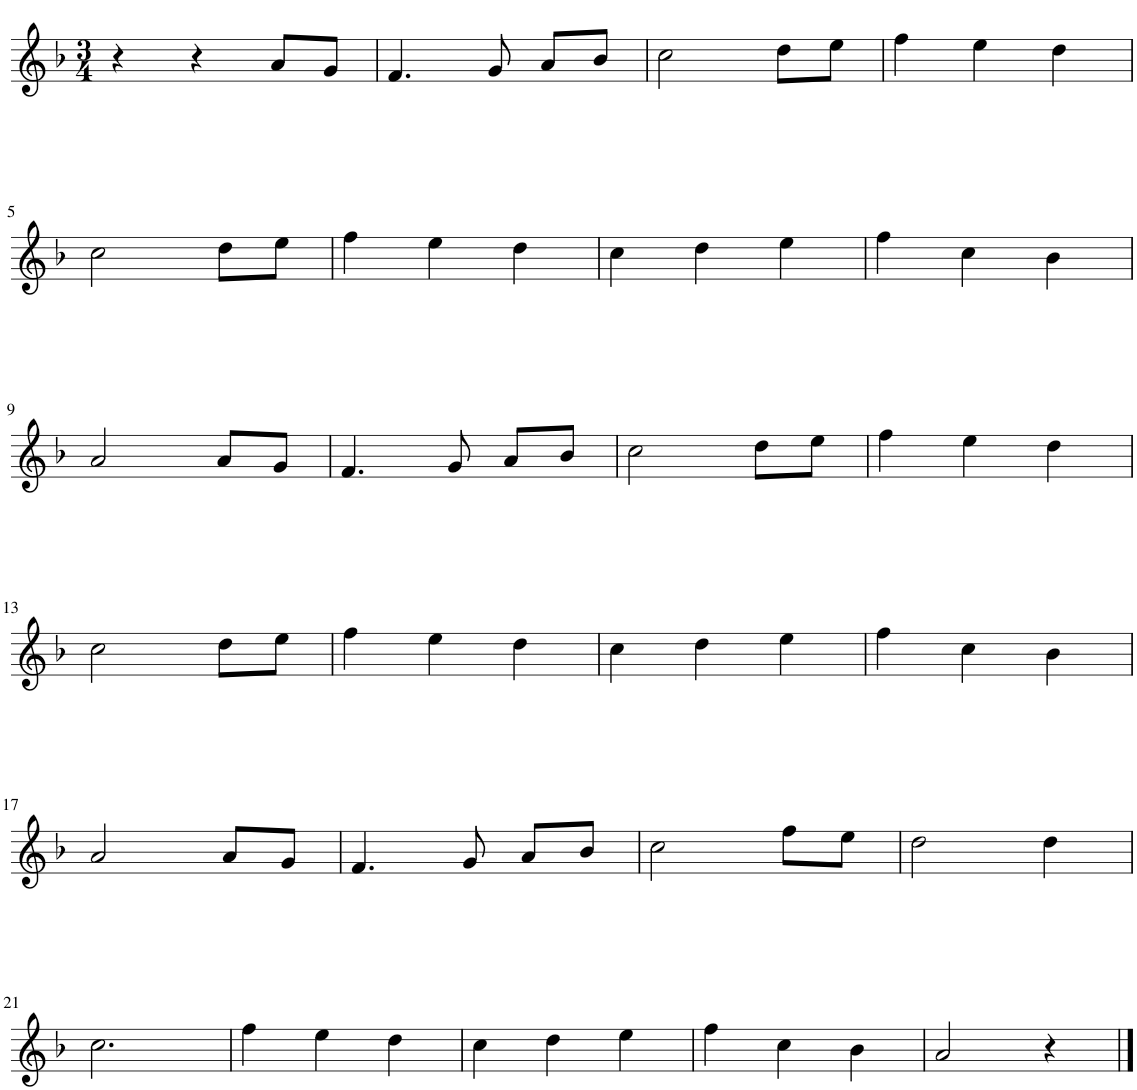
**kern
*part1
*staff1
*I"Flute, Flute
*clefG2
*k[b-]
*M3/4
=1
4r
4r
8a/L
8g/J
=2
4.f/
8g/
8a/L
8b-/J
=3
2cc\
8dd\L
8ee\J
=4
4ff\
4ee\
4dd\
!!LO:LB:g=z
=5
2cc\
8dd\L
8ee\J
=6
4ff\
4ee\
4dd\
=7
4cc\
4dd\
4ee\
=8
4ff\
4cc\
4b-\
!!LO:LB:g=z
=9
2a/
8a/L
8g/J
=10
4.f/
8g/
8a/L
8b-/J
=11
2cc\
8dd\L
8ee\J
=12
4ff\
4ee\
4dd\
!!LO:LB:g=z
=13
2cc\
8dd\L
8ee\J
=14
4ff\
4ee\
4dd\
=15
4cc\
4dd\
4ee\
=16
4ff\
4cc\
4b-\
!!LO:LB:g=z
=17
2a/
8a/L
8g/J
=18
4.f/
8g/
8a/L
8b-/J
=19
2cc\
8ff\L
8ee\J
=20
2dd\
4dd\
!!LO:LB:g=z
=21
2.cc\
=22
4ff\
4ee\
4dd\
=23
4cc\
4dd\
4ee\
=24
4ff\
4cc\
4b-\
=25
2a/
4r
==
*-
